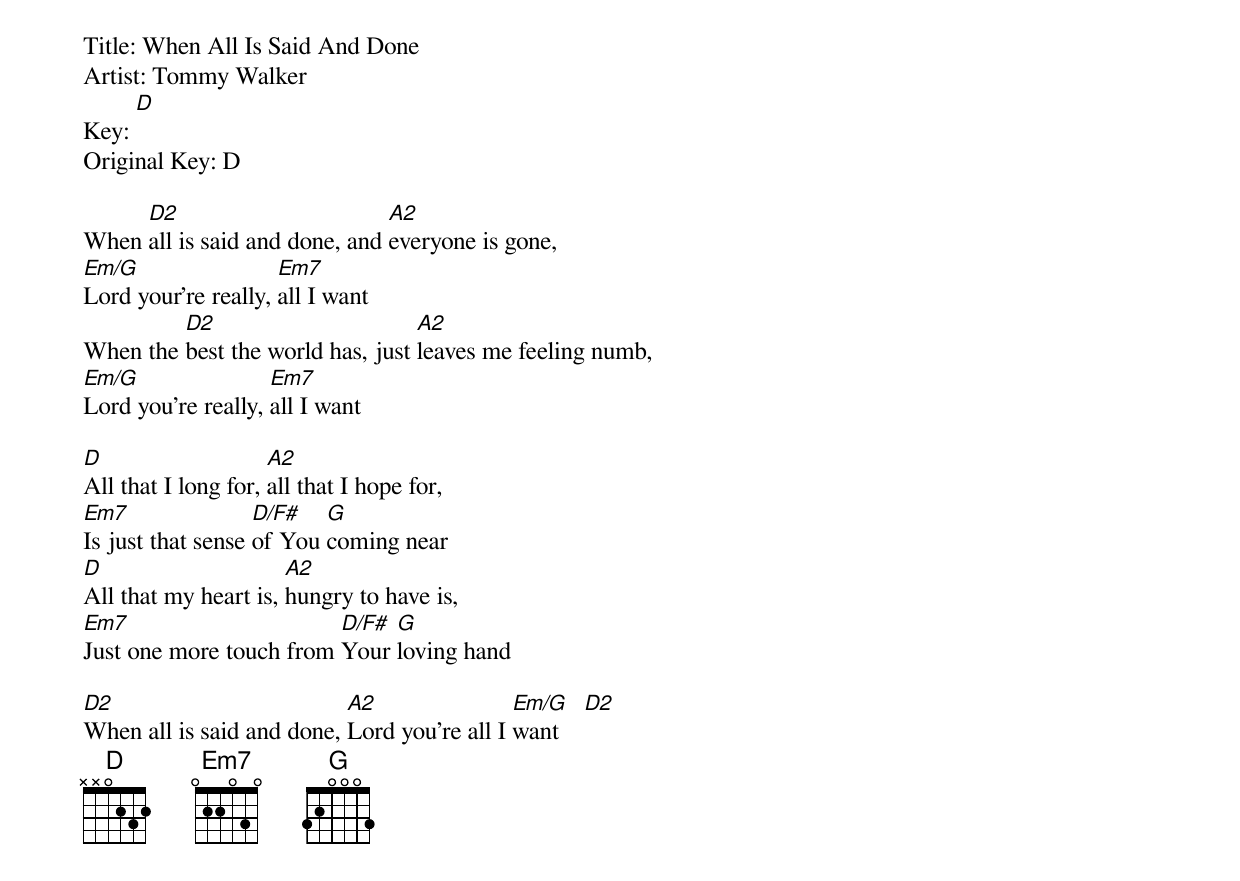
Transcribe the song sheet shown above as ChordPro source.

Title: When All Is Said And Done
Artist: Tommy Walker
Key: [D]
Original Key: D

When [D2]all is said and done, and [A2]everyone is gone,
[Em/G]Lord your're really, [Em7]all I want
When the [D2]best the world has, just [A2]leaves me feeling numb,
[Em/G]Lord you're really, [Em7]all I want

[D]All that I long for, [A2]all that I hope for,
[Em7]Is just that sense [D/F#]of You [G]coming near
[D]All that my heart is, [A2]hungry to have is,
[Em7]Just one more touch from [D/F#]Your [G]loving hand

[D2]When all is said and done, [A2]Lord you're all I [Em/G]want    [D2]
